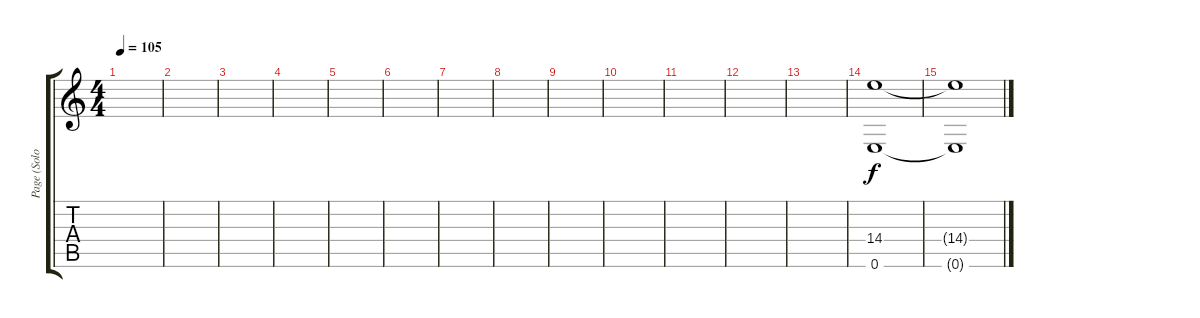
\track ("Page (Solo and Fills)" "Page (Solo") {instrument overdrivenguitar}
\staff {score tabs}
\tuning (E4 B3 G3 D3 A2 E2) {hide}
\ts (4 4)
\tempo 105
\clef g2
\ks c
|
|
|
|
|
|
|
|
|
|
|
|
|
(14.4 0.6).1 |
(14.4{t} 0.6{t}).1
